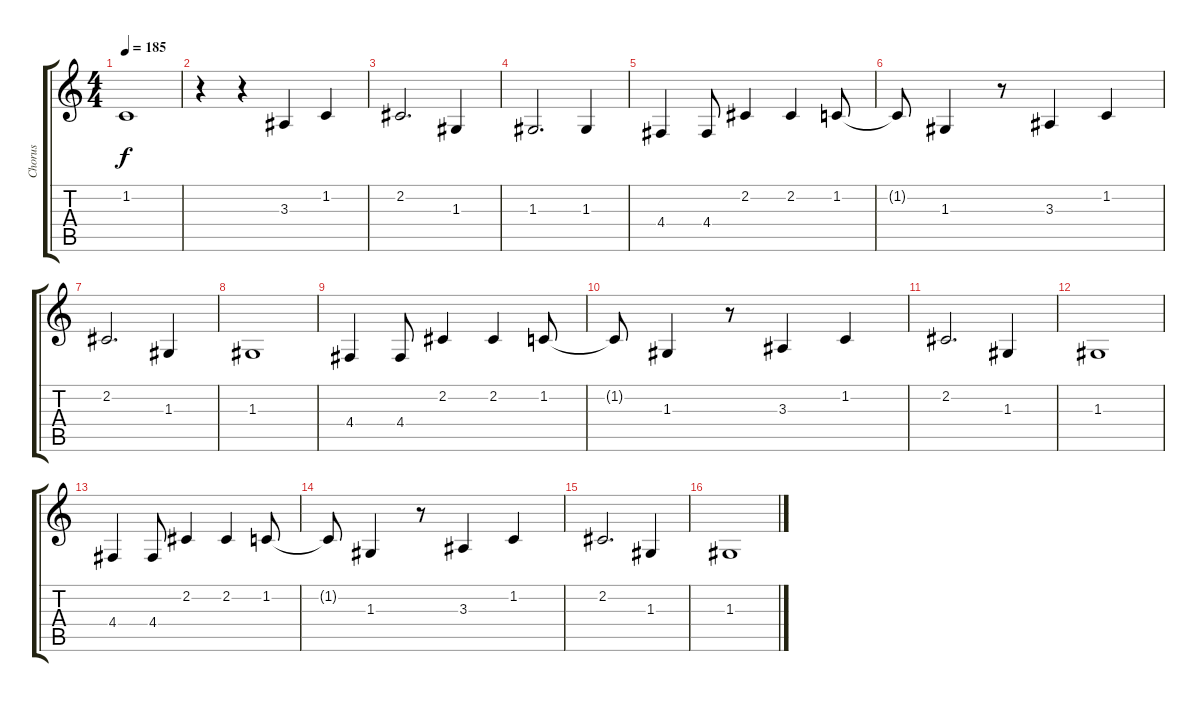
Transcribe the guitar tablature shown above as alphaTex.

\track ("Chorus" "Chorus") {instrument lead2sawtooth}
\staff {score tabs}
\tuning (E4 B3 G3 D3 A2 E2) {hide}
\ts (4 4)
\tempo 185
\clef g2
\ks c
1.2{t}.1{dy f} |
r.4 r.4 3.3.4 1.2.4 |
2.2.2{d} 1.3.4 |
1.3.2{d} 1.3.4 |
4.4.4 4.4.8 2.2.4 2.2.4 1.2.8 |
1.2{t}.8 1.3.4 r.8 3.3.4 1.2.4 |
2.2.2{d} 1.3.4 |
1.3.1 |
4.4.4 4.4.8 2.2.4 2.2.4 1.2.8 |
1.2{t}.8 1.3.4 r.8 3.3.4 1.2.4 |
2.2.2{d} 1.3.4 |
1.3.1 |
4.4.4 4.4.8 2.2.4 2.2.4 1.2.8 |
1.2{t}.8 1.3.4 r.8 3.3.4 1.2.4 |
2.2.2{d} 1.3.4 |
1.3.1
